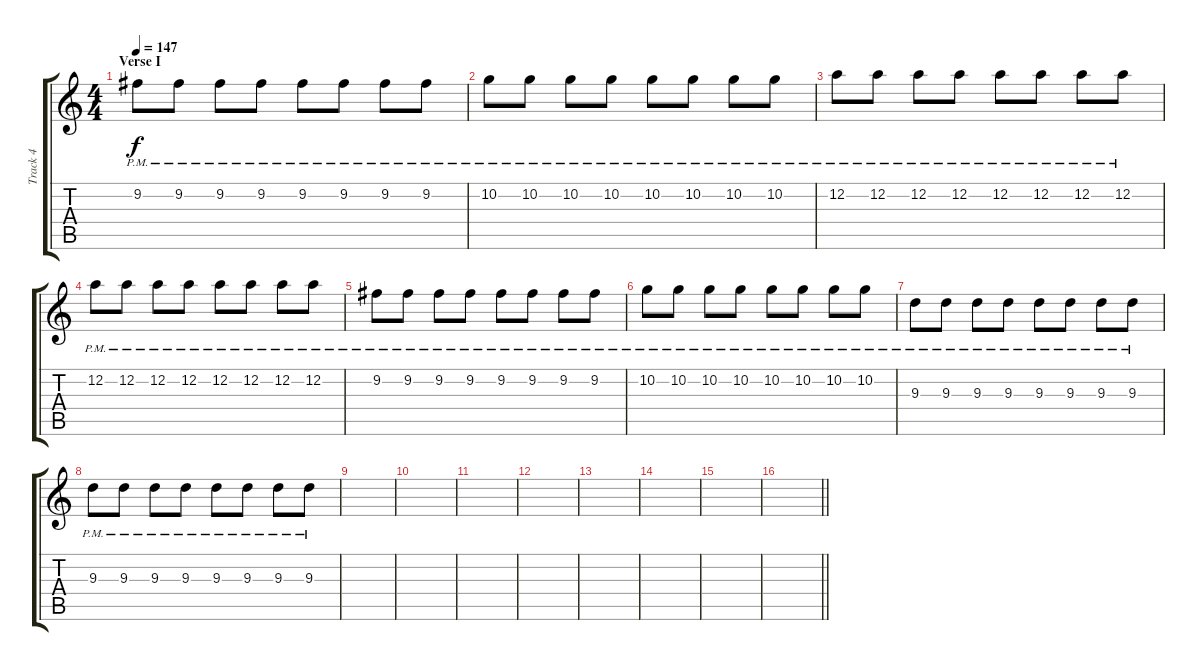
\track ("Track 4" "Track 4") {instrument distortionguitar}
\staff {score tabs}
\tuning (D4 A3 F3 C3 G2 C2) {hide}
\ts (4 4)
\section ("" "Verse I")
\tempo 147
\clef g2
\ks c
9.2{pm}.8{dy f} 9.2{pm}.8 9.2{pm}.8 9.2{pm}.8 9.2{pm}.8 9.2{pm}.8 9.2{pm}.8 9.2{pm}.8 |
10.2{pm}.8 10.2{pm}.8 10.2{pm}.8 10.2{pm}.8 10.2{pm}.8 10.2{pm}.8 10.2{pm}.8 10.2{pm}.8 |
12.2{pm}.8 12.2{pm}.8 12.2{pm}.8 12.2{pm}.8 12.2{pm}.8 12.2{pm}.8 12.2{pm}.8 12.2{pm}.8 |
12.2{pm}.8 12.2{pm}.8 12.2{pm}.8 12.2{pm}.8 12.2{pm}.8 12.2{pm}.8 12.2{pm}.8 12.2{pm}.8 |
9.2{pm}.8 9.2{pm}.8 9.2{pm}.8 9.2{pm}.8 9.2{pm}.8 9.2{pm}.8 9.2{pm}.8 9.2{pm}.8 |
10.2{pm}.8 10.2{pm}.8 10.2{pm}.8 10.2{pm}.8 10.2{pm}.8 10.2{pm}.8 10.2{pm}.8 10.2{pm}.8 |
9.3{pm}.8 9.3{pm}.8 9.3{pm}.8 9.3{pm}.8 9.3{pm}.8 9.3{pm}.8 9.3{pm}.8 9.3{pm}.8 |
9.3{pm}.8 9.3{pm}.8 9.3{pm}.8 9.3{pm}.8 9.3{pm}.8 9.3{pm}.8 9.3{pm}.8 9.3{pm}.8 |
|
|
|
|
|
|
|
\barLineRight lightlight
